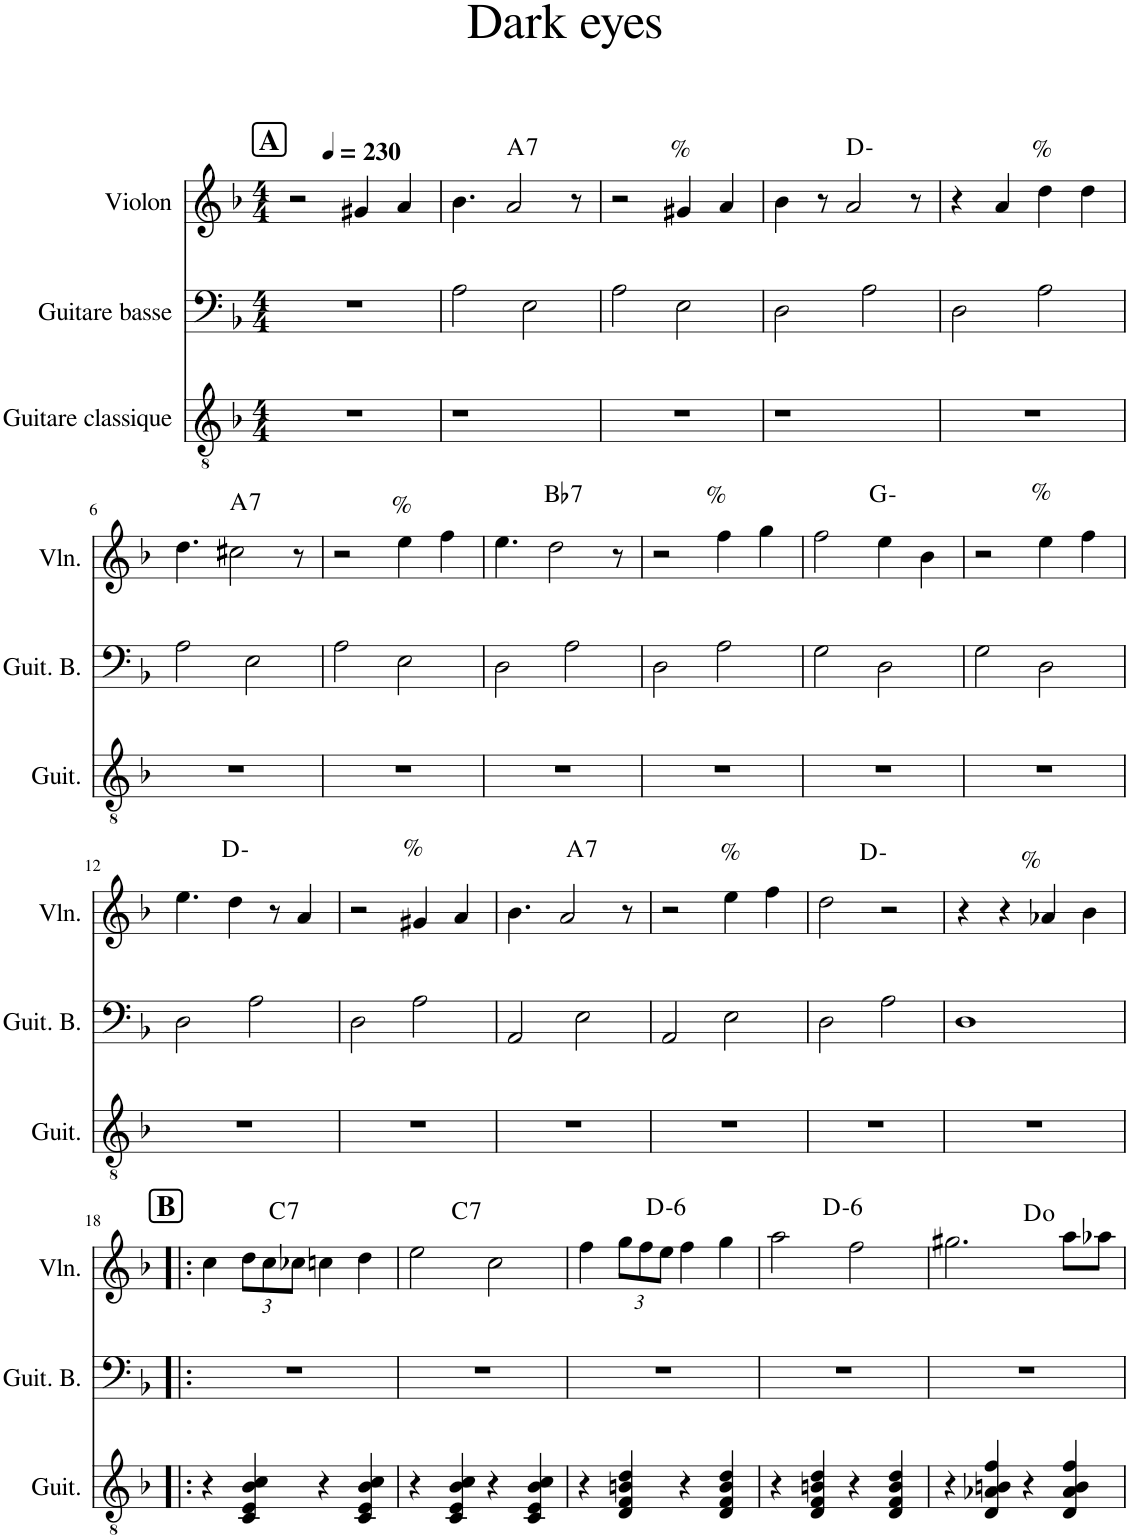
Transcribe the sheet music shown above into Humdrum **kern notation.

**kern	**kern	**kern	**harte
*part3	*part2	*part1	*part1
*staff3	*staff2	*staff1	*
*I"Guitare classique	*I"Guitare basse	*I"Violon	*
*I'Guit.	*I'Guit. B.	*I'Vln.	*
*clefGv2	*clefF4	*clefG2	*
*	*Trd7c12	*	*
*k[b-]	*k[b-]	*k[b-]	*
*M4/4	*M4/4	*M4/4	*
!!LO:REH:place=s1:a:B:cj:fs=14:t=A
=1	=1	=1	=1
*	*	*^	*
1r	1r	2r	4ryy	.
*	*	*MM230	*	*
.	.	.	2.ryy	.
.	.	4g#X/	.	.
.	.	4a/	.	.
*	*	*v	*v	*
=2	=2	=2	=2
1r	2A\	4.b-\	.
!	!	!	!LO:H:kt=7
.	.	2a/	A:7
.	2E\	.	.
.	.	8r	.
=3	=3	=3	=3
1r	2A\	2r	.
!	!	!	!LO:H:kt=%
.	2E\	4g#X/	N
.	.	4a/	.
=4	=4	=4	=4
1r	2D\	4b-\	.
.	.	8r	.
.	.	2a/	D:min
.	2A\	.	.
.	.	8r	.
=5	=5	=5	=5
1r	2D\	4r	.
.	.	4a/	.
!	!	!	!LO:H:kt=%
.	2A\	4dd\	N
.	.	4dd\	.
!!LO:LB:g=z
=6	=6	=6	=6
1r	2A\	4.dd\	.
!	!	!	!LO:H:kt=7
.	.	2cc#X\	A:7
.	2E\	.	.
.	.	8r	.
=7	=7	=7	=7
1r	2A\	2r	.
!	!	!	!LO:H:kt=%
.	2E\	4ee\	N
.	.	4ff\	.
=8	=8	=8	=8
1r	2D\	4.ee\	.
!	!	!	!LO:H:kt=7
.	.	2dd\	Bb:7
.	2A\	.	.
.	.	8r	.
=9	=9	=9	=9
1r	2D\	2r	.
!	!	!	!LO:H:kt=%
.	2A\	4ff\	N
.	.	4gg\	.
=10	=10	=10	=10
1r	2G\	2ff\	.
.	2D\	4ee\	G:min
.	.	4b-\	.
=11	=11	=11	=11
!	!	!	!LO:H:kt=%
1r	2G\	2r	N
.	2D\	4ee\	.
.	.	4ff\	.
!!LO:LB:g=z
=12	=12	=12	=12
*	*	*^	*
1r	2D\	4.ee\	4ryy	.
.	.	.	2.ryy	D:min
.	.	4dd\	.	.
.	2A\	.	.	.
.	.	8r	.	.
.	.	4a/	.	.
=13	=13	=13	=13	=13
!	!	!	!	!LO:H:kt=%
*	*	*v	*v	*
1r	2D\	2r	N
.	2A\	4g#X/	.
.	.	4a/	.
=14	=14	=14	=14
1r	2AA/	4.b-\	.
!	!	!	!LO:H:kt=7
.	.	2a/	A:7
.	2E\	.	.
.	.	8r	.
=15	=15	=15	=15
1r	2AA/	2r	.
!	!	!	!LO:H:kt=%
.	2E\	4ee\	N
.	.	4ff\	.
=16	=16	=16	=16
*	*	*^	*
1r	2D\	2dd\	4.ryy	.
.	.	.	2ryy	D:min
.	2A\	2r	.	.
.	.	.	8ryy	.
*	*	*v	*v	*
=17	=17	=17	=17
1r	1D	4r	.
.	.	4r	.
!	!	!	!LO:H:kt=%
.	.	4a-X/	N
.	.	4b-\	.
!!LO:LB:g=z
!!LO:REH:place=s1:a:B:cj:fs=14:t=B
=18!|:	=18!|:	=18!|:	=18!|:
!	!	!	!LO:H:kt=7
4r	1r	4cc\	C:7
*	*	*Xbrackettup	*
4C/ 4E/ 4B-/ 4c/	.	12dd\L	.
.	.	12cc\	.
.	.	12cc-X\J	.
4r	.	4ccn\	.
4C/ 4E/ 4B-/ 4c/	.	4dd\	.
=19	=19	=19	=19
!	!	!	!LO:H:kt=7
4r	1r	2ee\	C:7
4C/ 4E/ 4B-/ 4c/	.	.	.
4r	.	2cc\	.
4C/ 4E/ 4B-/ 4c/	.	.	.
=20	=20	=20	=20
4r	1r	4ff\	.
4D/ 4F/ 4Bn/ 4d/	.	12gg\L	.
!	!	!	!LO:H:kt=6
.	.	12ff\	D:min6
.	.	12ee\J	.
4r	.	4ff\	.
4D/ 4F/ 4B/ 4d/	.	4gg\	.
=21	=21	=21	=21
4r	1r	2aa\	.
4D/ 4F/ 4Bn/ 4d/	.	.	.
!	!	!	!LO:H:kt=6
4r	.	2ff\	D:min6
4D/ 4F/ 4B/ 4d/	.	.	.
=22	=22	=22	=22
4r	1r	2.gg#X\	.
4D/ 4A-X/ 4Bn/ 4f/	.	.	.
4r	.	.	.
4D/ 4A-/ 4B/ 4f/	.	8aa\L	D:dim
.	.	8aa-X\J	.
=	=	=	=
*-	*-	*-	*-
